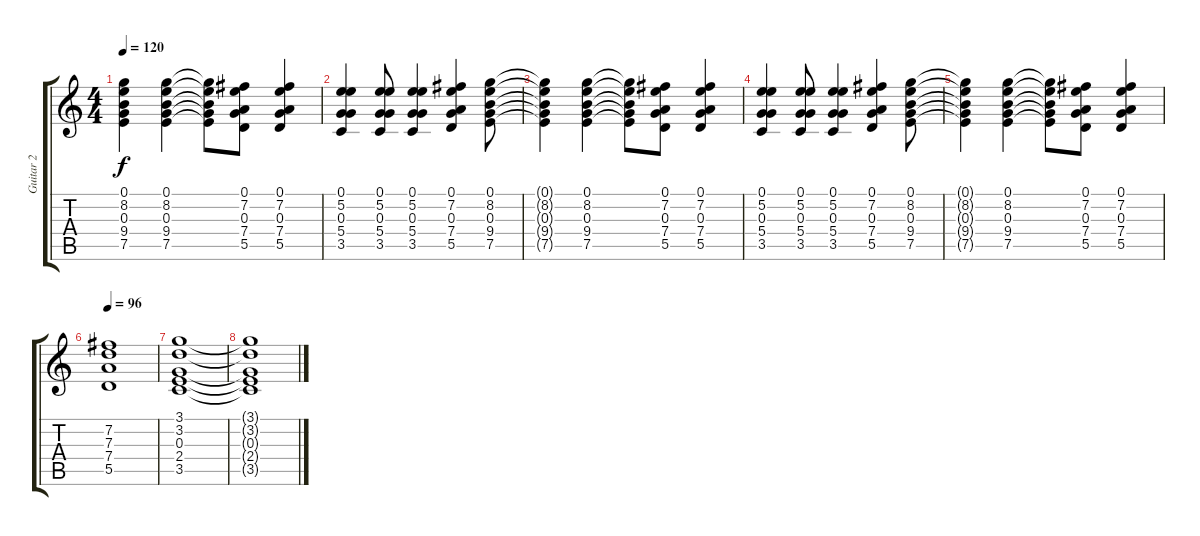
\track ("Guitar 2" "Guitar 2") {instrument distortionguitar}
\staff {score tabs}
\tuning (E4 B3 G3 D3 A2 E2) {hide}
\ts (4 4)
\tempo 120
\clef g2
\ks c
(0.1{t} 8.2{t} 0.3{t} 9.4{t} 7.5{t}).4{dy f} (0.1 8.2 0.3 9.4 7.5).4 (0.1{t} 8.2{t} 0.3{t} 9.4{t} 7.5{t}).8 (0.1 7.2 0.3 7.4 5.5).8 (0.1 7.2 0.3 7.4 5.5).4 |
(0.1 5.2 0.3 5.4 3.5).4 (0.1 5.2 0.3 5.4 3.5).8 (0.1 5.2 0.3 5.4 3.5).4 (0.1 7.2 0.3 7.4 5.5).4 (0.1 8.2 0.3 9.4 7.5).8 |
(0.1{t} 8.2{t} 0.3{t} 9.4{t} 7.5{t}).4 (0.1 8.2 0.3 9.4 7.5).4 (0.1{t} 8.2{t} 0.3{t} 9.4{t} 7.5{t}).8 (0.1 7.2 0.3 7.4 5.5).8 (0.1 7.2 0.3 7.4 5.5).4 |
(0.1 5.2 0.3 5.4 3.5).4 (0.1 5.2 0.3 5.4 3.5).8 (0.1 5.2 0.3 5.4 3.5).4 (0.1 7.2 0.3 7.4 5.5).4 (0.1 8.2 0.3 9.4 7.5).8 |
(0.1{t} 8.2{t} 0.3{t} 9.4{t} 7.5{t}).4 (0.1 8.2 0.3 9.4 7.5).4 (0.1{t} 8.2{t} 0.3{t} 9.4{t} 7.5{t}).8 (0.1 7.2 0.3 7.4 5.5).8 (0.1 7.2 0.3 7.4 5.5).4 |
\tempo 96
(7.2 7.3 7.4 5.5).1 |
(3.1 3.2 0.3 2.4 3.5).1{volume 2} |
(3.1{t} 3.2{t} 0.3{t} 2.4{t} 3.5{t}).1
